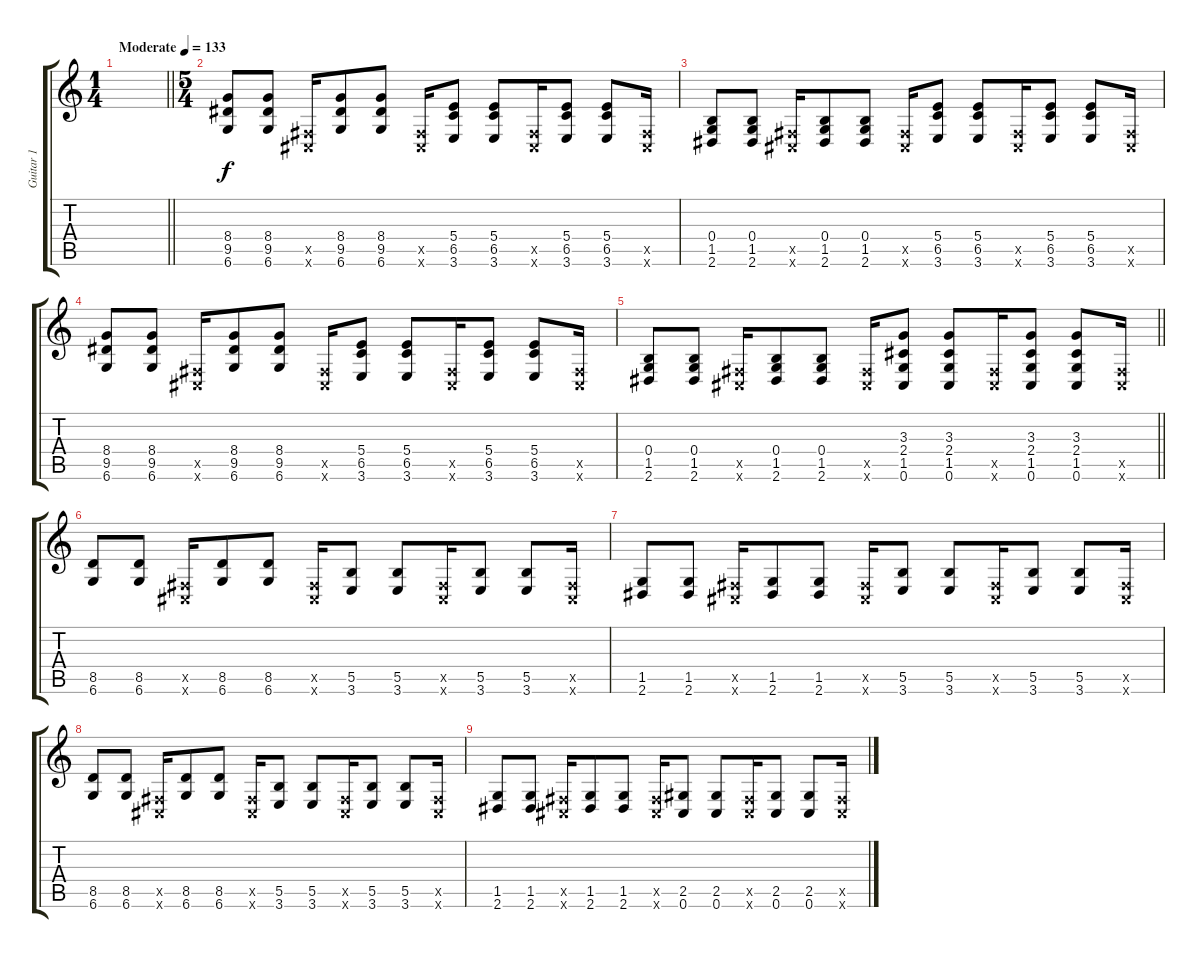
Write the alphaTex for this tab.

\track ("Guitar 1" "Guitar 1") {instrument distortionguitar}
\staff {score tabs}
\tuning (Db4 Ab3 E3 B2 Gb2 Db2) {hide}
\ts (1 4)
\tempo (133 "Moderate")
\clef g2
\barLineRight lightlight
\ks c
|
\ts (5 4)
(8.4 9.5 6.6).8 (8.4 9.5 6.6).8 (0.5{x} 0.6{x}).16 (8.4 9.5 6.6).8 (8.4 9.5 6.6).8 (0.5{x} 0.6{x}).16 (5.4 6.5 3.6).8 (5.4 6.5 3.6).8 (0.5{x} 0.6{x}).16 (5.4 6.5 3.6).8 (5.4 6.5 3.6).8 (0.5{x} 0.6{x}).16 |
(0.4 1.5 2.6).8 (0.4 1.5 2.6).8 (0.5{x} 0.6{x}).16 (0.4 1.5 2.6).8 (0.4 1.5 2.6).8 (0.5{x} 0.6{x}).16 (5.4 6.5 3.6).8 (5.4 6.5 3.6).8 (0.5{x} 0.6{x}).16 (5.4 6.5 3.6).8 (5.4 6.5 3.6).8 (0.5{x} 0.6{x}).16 |
(8.4 9.5 6.6).8 (8.4 9.5 6.6).8 (0.5{x} 0.6{x}).16 (8.4 9.5 6.6).8 (8.4 9.5 6.6).8 (0.5{x} 0.6{x}).16 (5.4 6.5 3.6).8 (5.4 6.5 3.6).8 (0.5{x} 0.6{x}).16 (5.4 6.5 3.6).8 (5.4 6.5 3.6).8 (0.5{x} 0.6{x}).16 |
\barLineRight lightlight
(0.4 1.5 2.6).8 (0.4 1.5 2.6).8 (0.5{x} 0.6{x}).16 (0.4 1.5 2.6).8 (0.4 1.5 2.6).8 (0.5{x} 0.6{x}).16 (3.3 2.4 1.5 0.6).8 (3.3 2.4 1.5 0.6).8 (0.5{x} 0.6{x}).16 (3.3 2.4 1.5 0.6).8 (3.3 2.4 1.5 0.6).8 (0.5{x} 0.6{x}).16 |
(8.5 6.6).8 (8.5 6.6).8 (0.5{x} 0.6{x}).16 (8.5 6.6).8 (8.5 6.6).8 (0.5{x} 0.6{x}).16 (5.5 3.6).8 (5.5 3.6).8 (0.5{x} 0.6{x}).16 (5.5 3.6).8 (5.5 3.6).8 (0.5{x} 0.6{x}).16 |
(1.5 2.6).8 (1.5 2.6).8 (0.5{x} 0.6{x}).16 (1.5 2.6).8 (1.5 2.6).8 (0.5{x} 0.6{x}).16 (5.5 3.6).8 (5.5 3.6).8 (0.5{x} 0.6{x}).16 (5.5 3.6).8 (5.5 3.6).8 (0.5{x} 0.6{x}).16 |
(8.5 6.6).8 (8.5 6.6).8 (0.5{x} 0.6{x}).16 (8.5 6.6).8 (8.5 6.6).8 (0.5{x} 0.6{x}).16 (5.5 3.6).8 (5.5 3.6).8 (0.5{x} 0.6{x}).16 (5.5 3.6).8 (5.5 3.6).8 (0.5{x} 0.6{x}).16 |
(1.5 2.6).8 (1.5 2.6).8 (0.5{x} 0.6{x}).16 (1.5 2.6).8 (1.5 2.6).8 (0.5{x} 0.6{x}).16 (2.5 0.6).8 (2.5 0.6).8 (0.5{x} 0.6{x}).16 (2.5 0.6).8 (2.5 0.6).8 (0.5{x} 0.6{x}).16
